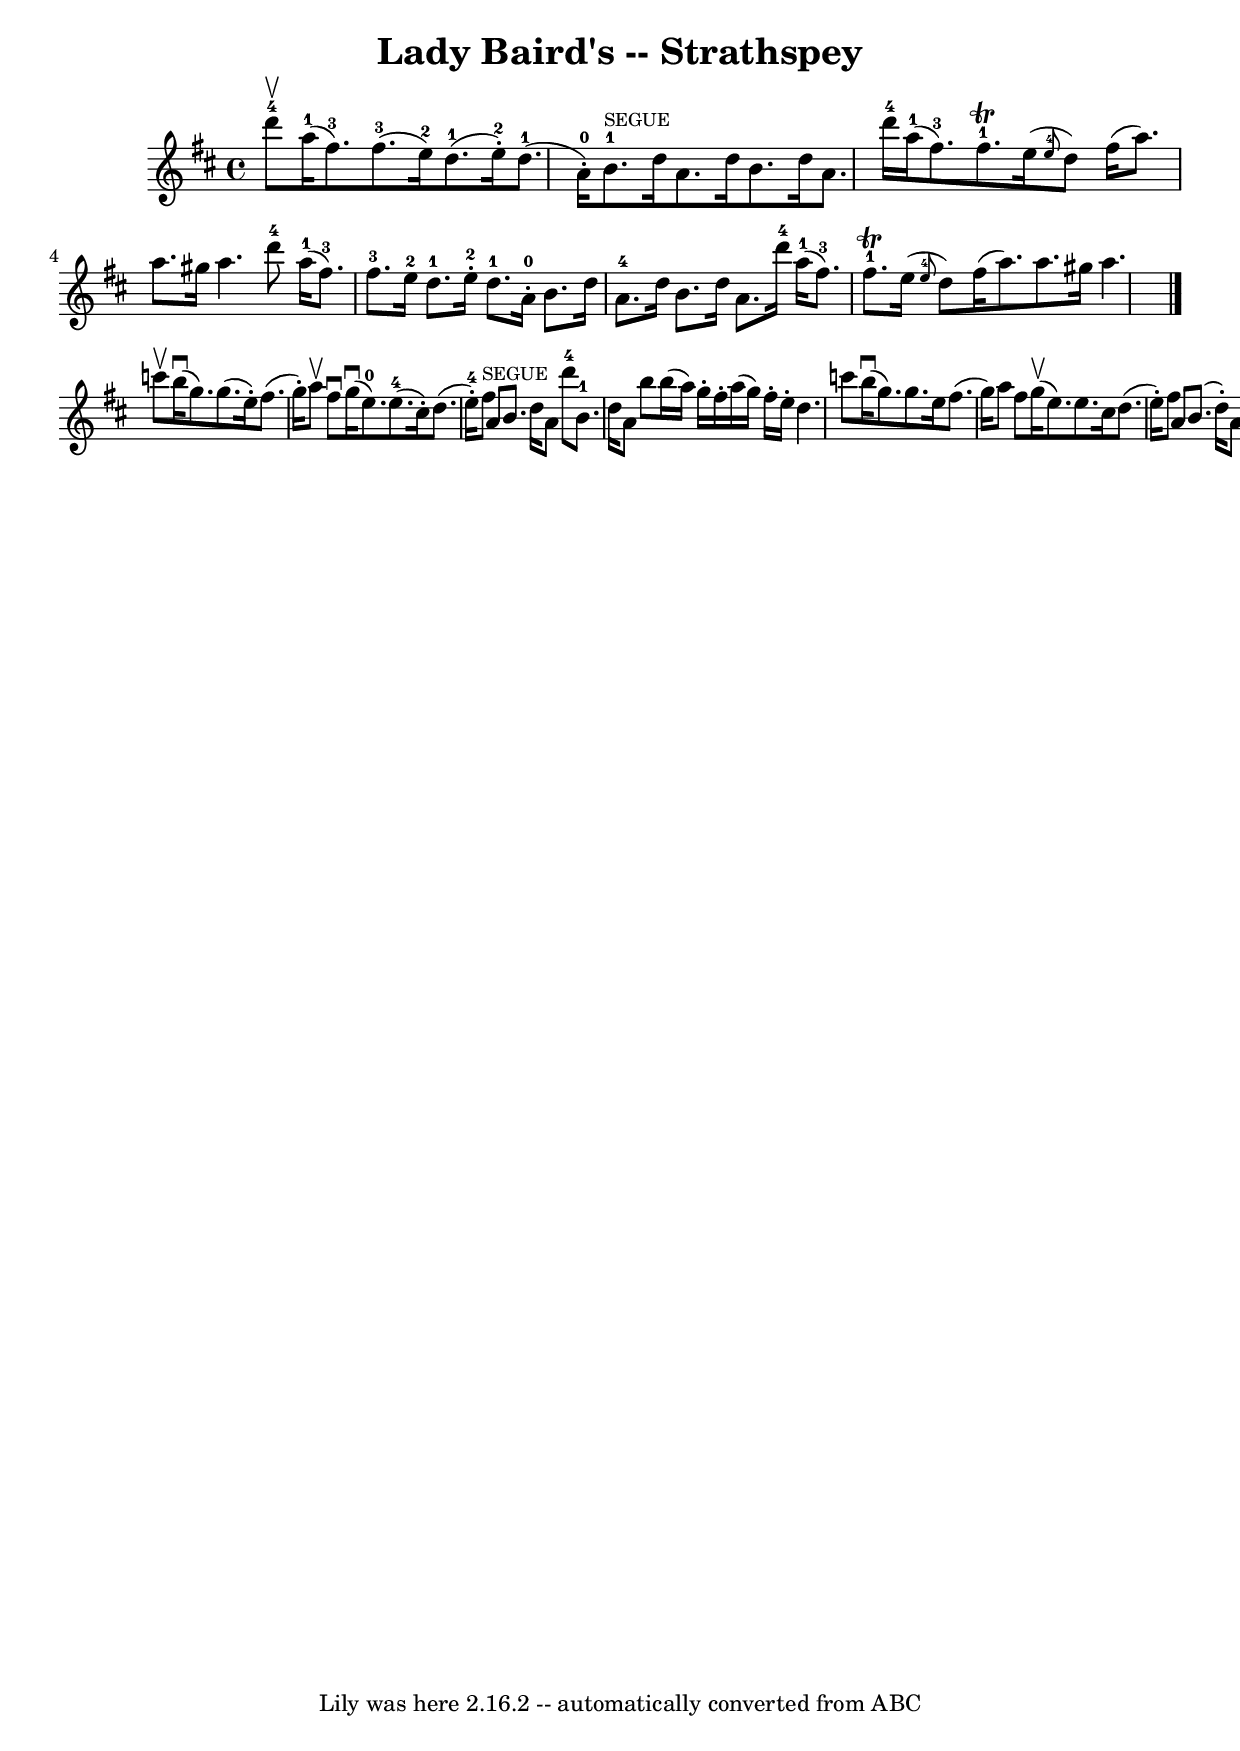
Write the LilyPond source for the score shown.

\version "2.16.2"
\include "Mammoth.ily"
\header {
  %% book = "Ryan's Mammoth Collection"
  crossRefNumber = "1"
  footnotes = "\\\\161 961"
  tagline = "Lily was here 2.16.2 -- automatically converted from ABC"
  title = "Lady Baird's -- Strathspey"

}
voicedefault =  {


  \override Staff.TimeSignature #'style = #'C
  \time 4/4 
  \key d \major d'''8-4^\upbow |
  a''16-1(
  fis''8.-3) fis''8.-3(e''16-2) d''8.-1(e''16 
  -2-.) d''8.-1(a'16-0-.)   |
  b'8.-1^\segue   
  d''16 a'8. d''16 b'8. d''16 a'8. d'''16-4   |
  
  a''16-1(fis''8.-3) fis''8.-1^\trill e''16 (\grace {    
    e''8-4 
  } d''8) fis''16 (a''8.) a''8. gis''16 a''4.    
  d'''8-4   |
  a''16-1(fis''8.-3) fis''8.-3   
  e''16-2 d''8.-1 e''16-2-. d''8.-1 a'16-0-.   
  |
  b'8. d''16 a'8.-4 d''16 b'8. d''16 a'8.    
  d'''16-4   |
  a''16-1(fis''8.-3) fis''8. 
  -1^\trill e''16 (\grace { e''8-4 
			  } d''8) fis''16 (
  a''8.) a''8. gis''16 a''4.    \bar "|." c'''8^\upbow |
  
  b''16^\downbow(g''8.) g''8. (e''16 -.) fis''8. (g''16 -. 
  -) a''8^\upbow fis''8^\downbow   |
  g''16^\downbow(e''8.-0 
  -) e''8.-4(cis''16 -.) d''8. (e''16-4-.) fis''8 
  ^\segue a'8    |
  b'8. d''16 a'8 d'''8-4 b'8.-1 
  d''16 a'8 b''8    |
  b''16 (a''16) g''16 -. fis''16 
  -. a''16 (g''16) fis''16 -. e''16 -. d''4. c'''8    |
  
  b''16^\downbow(g''8.) g''8. e''16 fis''8. (g''16) a''8 
  fis''8    |
  g''16^\upbow(e''8.) e''8. cis''16 d''8. 
  (e''16 -.) fis''8 a'8    |
  b'8. (d''16 -.) a'8    
  d'''8-4 b'8.^\upbow(d''16 -.) a'8 b''8    |
  b''16 (
  a''16) g''16 -. fis''16 -. a''16 (g''16) fis''16 -. e''16 
  -. d''4.    \bar "|."   

}

\score{
  <<

    \context Staff="default"
    {
      \voicedefault 
      
    }

  >>
  \layout {
    
  }
  \midi {
  }

}
